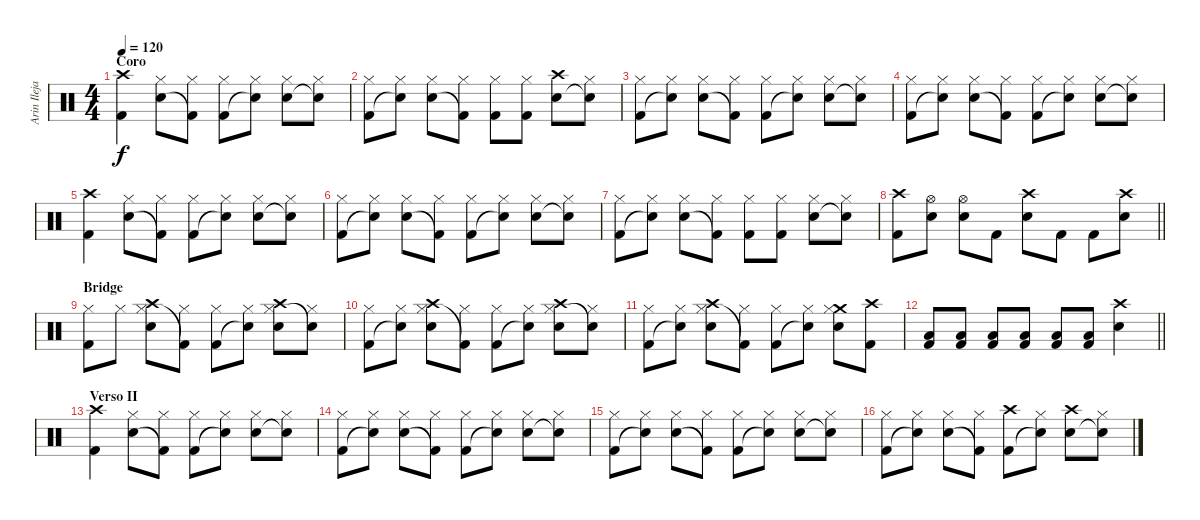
\track ("Arin Ilejay" "Arin Ileja") {instrument percussion}
\staff {score}
\articulation defaults
\ts (4 4)
\section ("" "Coro")
\tempo 120
\clef neutral
\ks c
("Crash high (hit)" "Kick (hit) 2").4{dy f} ("Hi-Hat (closed)" "Snare (hit) 2").8 ("Hi-Hat (closed)" "Kick (hit) 2"{t}).8 ("Hi-Hat (closed)" "Kick (hit) 2").8 ("Hi-Hat (closed)" "Snare (hit)"{t}).8 ("Hi-Hat (closed)" "Snare (hit) 2").8 ("Hi-Hat (closed)" "Snare (hit)"{t}).8 |
("Hi-Hat (closed)" "Kick (hit) 2").8 ("Hi-Hat (closed)" "Snare (hit)"{t}).8 ("Hi-Hat (closed)" "Snare (hit) 2").8 ("Hi-Hat (closed)" "Kick (hit) 2"{t}).8 ("Hi-Hat (closed)" "Kick (hit) 2").8 ("Hi-Hat (closed)" "Kick (hit) 2").8 ("Crash high (hit)" "Snare (hit) 2").8 ("Hi-Hat (closed)" "Snare (hit)"{t}).8 |
("Hi-Hat (closed)" "Kick (hit) 2").8 ("Hi-Hat (closed)" "Snare (hit)"{t}).8 ("Hi-Hat (closed)" "Snare (hit) 2").8 ("Hi-Hat (closed)" "Kick (hit) 2"{t}).8 ("Hi-Hat (closed)" "Kick (hit) 2").8 ("Hi-Hat (closed)" "Snare (hit)"{t}).8 ("Hi-Hat (closed)" "Snare (hit) 2").8 ("Hi-Hat (closed)" "Snare (hit)"{t}).8 |
("Hi-Hat (closed)" "Kick (hit) 2").8 ("Hi-Hat (closed)" "Snare (hit)"{t}).8 ("Hi-Hat (closed)" "Snare (hit) 2").8 ("Hi-Hat (closed)" "Kick (hit) 2"{t}).8 ("Hi-Hat (closed)" "Kick (hit) 2").8 ("Hi-Hat (closed)" "Snare (hit)"{t}).8 ("Hi-Hat (closed)" "Snare (hit) 2").8 ("Hi-Hat (closed)" "Snare (hit)"{t}).8 |
("Crash high (hit)" "Kick (hit) 2").4 ("Hi-Hat (closed)" "Snare (hit) 2").8 ("Hi-Hat (closed)" "Kick (hit) 2"{t}).8 ("Hi-Hat (closed)" "Kick (hit) 2").8 ("Hi-Hat (closed)" "Snare (hit)"{t}).8 ("Hi-Hat (closed)" "Snare (hit) 2").8 ("Hi-Hat (closed)" "Snare (hit)"{t}).8 |
("Hi-Hat (closed)" "Kick (hit) 2").8 ("Hi-Hat (closed)" "Snare (hit)"{t}).8 ("Hi-Hat (closed)" "Snare (hit) 2").8 ("Hi-Hat (closed)" "Kick (hit) 2"{t}).8 ("Hi-Hat (closed)" "Kick (hit) 2").8 ("Hi-Hat (closed)" "Snare (hit)"{t}).8 ("Hi-Hat (closed)" "Snare (hit) 2").8 ("Hi-Hat (closed)" "Snare (hit)"{t}).8 |
("Hi-Hat (closed)" "Kick (hit) 2").8 ("Hi-Hat (closed)" "Snare (hit)"{t}).8 ("Hi-Hat (closed)" "Snare (hit) 2").8 ("Hi-Hat (closed)" "Kick (hit) 2"{t}).8 ("Hi-Hat (closed)" "Kick (hit) 2").8 ("Hi-Hat (closed)" "Kick (hit) 2").8 ("Hi-Hat (closed)" "Snare (hit) 2").8 ("Hi-Hat (closed)" "Snare (hit)"{t}).8 |
\barLineRight lightlight
("Crash high (hit)" "Kick (hit) 2").8 ("Hi-Hat (open)" "Electric Snare (hit)").8 ("Hi-Hat (open)" "Electric Snare (hit)").8 "Kick (hit) 2".8 ("Crash high (hit)" "Electric Snare (hit)").8 "Kick (hit) 2".8 "Kick (hit) 2".8 ("Crash high (hit)" "Electric Snare (hit)").8 |
\section ("" "Bridge")
("Hi-Hat (closed)" "Kick (hit) 2").8 "Hi-Hat (closed)".8 ("Crash high (hit)" "Hi-Hat (closed)" "Snare (hit) 2").8 ("Hi-Hat (closed)" "Kick (hit) 2"{t}).8 ("Hi-Hat (closed)" "Kick (hit) 2").8 ("Hi-Hat (closed)" "Snare (hit)"{t}).8 ("Crash high (hit)" "Hi-Hat (closed)" "Snare (hit) 2").8 ("Hi-Hat (closed)" "Snare (hit)"{t}).8 |
("Hi-Hat (closed)" "Kick (hit) 2").8 ("Hi-Hat (closed)" "Snare (hit)"{t}).8 ("Crash high (hit)" "Hi-Hat (closed)" "Snare (hit) 2").8 ("Hi-Hat (closed)" "Kick (hit) 2"{t}).8 ("Hi-Hat (closed)" "Kick (hit) 2").8 ("Hi-Hat (closed)" "Snare (hit)"{t}).8 ("Crash high (hit)" "Hi-Hat (closed)" "Snare (hit) 2").8 ("Hi-Hat (closed)" "Snare (hit)"{t}).8 |
("Hi-Hat (closed)" "Kick (hit) 2").8 ("Hi-Hat (closed)" "Snare (hit)"{t}).8 ("Crash high (hit)" "Hi-Hat (closed)" "Snare (hit) 2").8 ("Hi-Hat (closed)" "Kick (hit) 2"{t}).8 ("Hi-Hat (closed)" "Kick (hit) 2").8 ("Hi-Hat (closed)" "Snare (hit)"{t}).8 ("Crash medium (hit)" "Hi-Hat (closed)" "Snare (hit) 2").8 ("Crash high (hit)" "Kick (hit) 2").8 |
\barLineRight lightlight
("Low Floor Tom (hit)" "Kick (hit) 2").8 ("Low Floor Tom (hit)" "Kick (hit) 2").8 ("Low Floor Tom (hit)" "Kick (hit) 2").8 ("Low Floor Tom (hit)" "Kick (hit) 2").8 ("Low Floor Tom (hit)" "Kick (hit) 2").8 ("Low Floor Tom (hit)" "Kick (hit) 2").8 ("Crash high (hit)" "Snare (hit) 2").4 |
\section ("" "Verso II")
("Crash high (hit)" "Kick (hit) 2").4 ("Hi-Hat (closed)" "Snare (hit) 2").8 ("Hi-Hat (closed)" "Kick (hit) 2"{t}).8 ("Hi-Hat (closed)" "Kick (hit) 2").8 ("Hi-Hat (closed)" "Snare (hit)"{t}).8 ("Hi-Hat (closed)" "Snare (hit) 2").8 ("Hi-Hat (closed)" "Snare (hit)"{t}).8 |
("Hi-Hat (closed)" "Kick (hit) 2").8 ("Hi-Hat (closed)" "Snare (hit)"{t}).8 ("Hi-Hat (closed)" "Snare (hit) 2").8 ("Hi-Hat (closed)" "Kick (hit) 2"{t}).8 ("Hi-Hat (closed)" "Kick (hit) 2").8 ("Hi-Hat (closed)" "Snare (hit)"{t}).8 ("Hi-Hat (closed)" "Snare (hit) 2").8 ("Hi-Hat (closed)" "Snare (hit)"{t}).8 |
("Hi-Hat (closed)" "Kick (hit) 2").8 ("Hi-Hat (closed)" "Snare (hit)"{t}).8 ("Hi-Hat (closed)" "Snare (hit) 2").8 ("Hi-Hat (closed)" "Kick (hit) 2"{t}).8 ("Hi-Hat (closed)" "Kick (hit) 2").8 ("Hi-Hat (closed)" "Snare (hit)"{t}).8 ("Hi-Hat (closed)" "Snare (hit) 2").8 ("Hi-Hat (closed)" "Snare (hit)"{t}).8 |
("Hi-Hat (closed)" "Kick (hit) 2").8 ("Hi-Hat (closed)" "Snare (hit)"{t}).8 ("Hi-Hat (closed)" "Snare (hit) 2").8 ("Hi-Hat (closed)" "Kick (hit) 2"{t}).8 ("Crash high (hit)" "Kick (hit) 2").8 ("Hi-Hat (closed)" "Snare (hit)"{t}).8 ("Crash high (hit)" "Snare (hit) 2").8 ("Hi-Hat (closed)" "Snare (hit)"{t}).8
